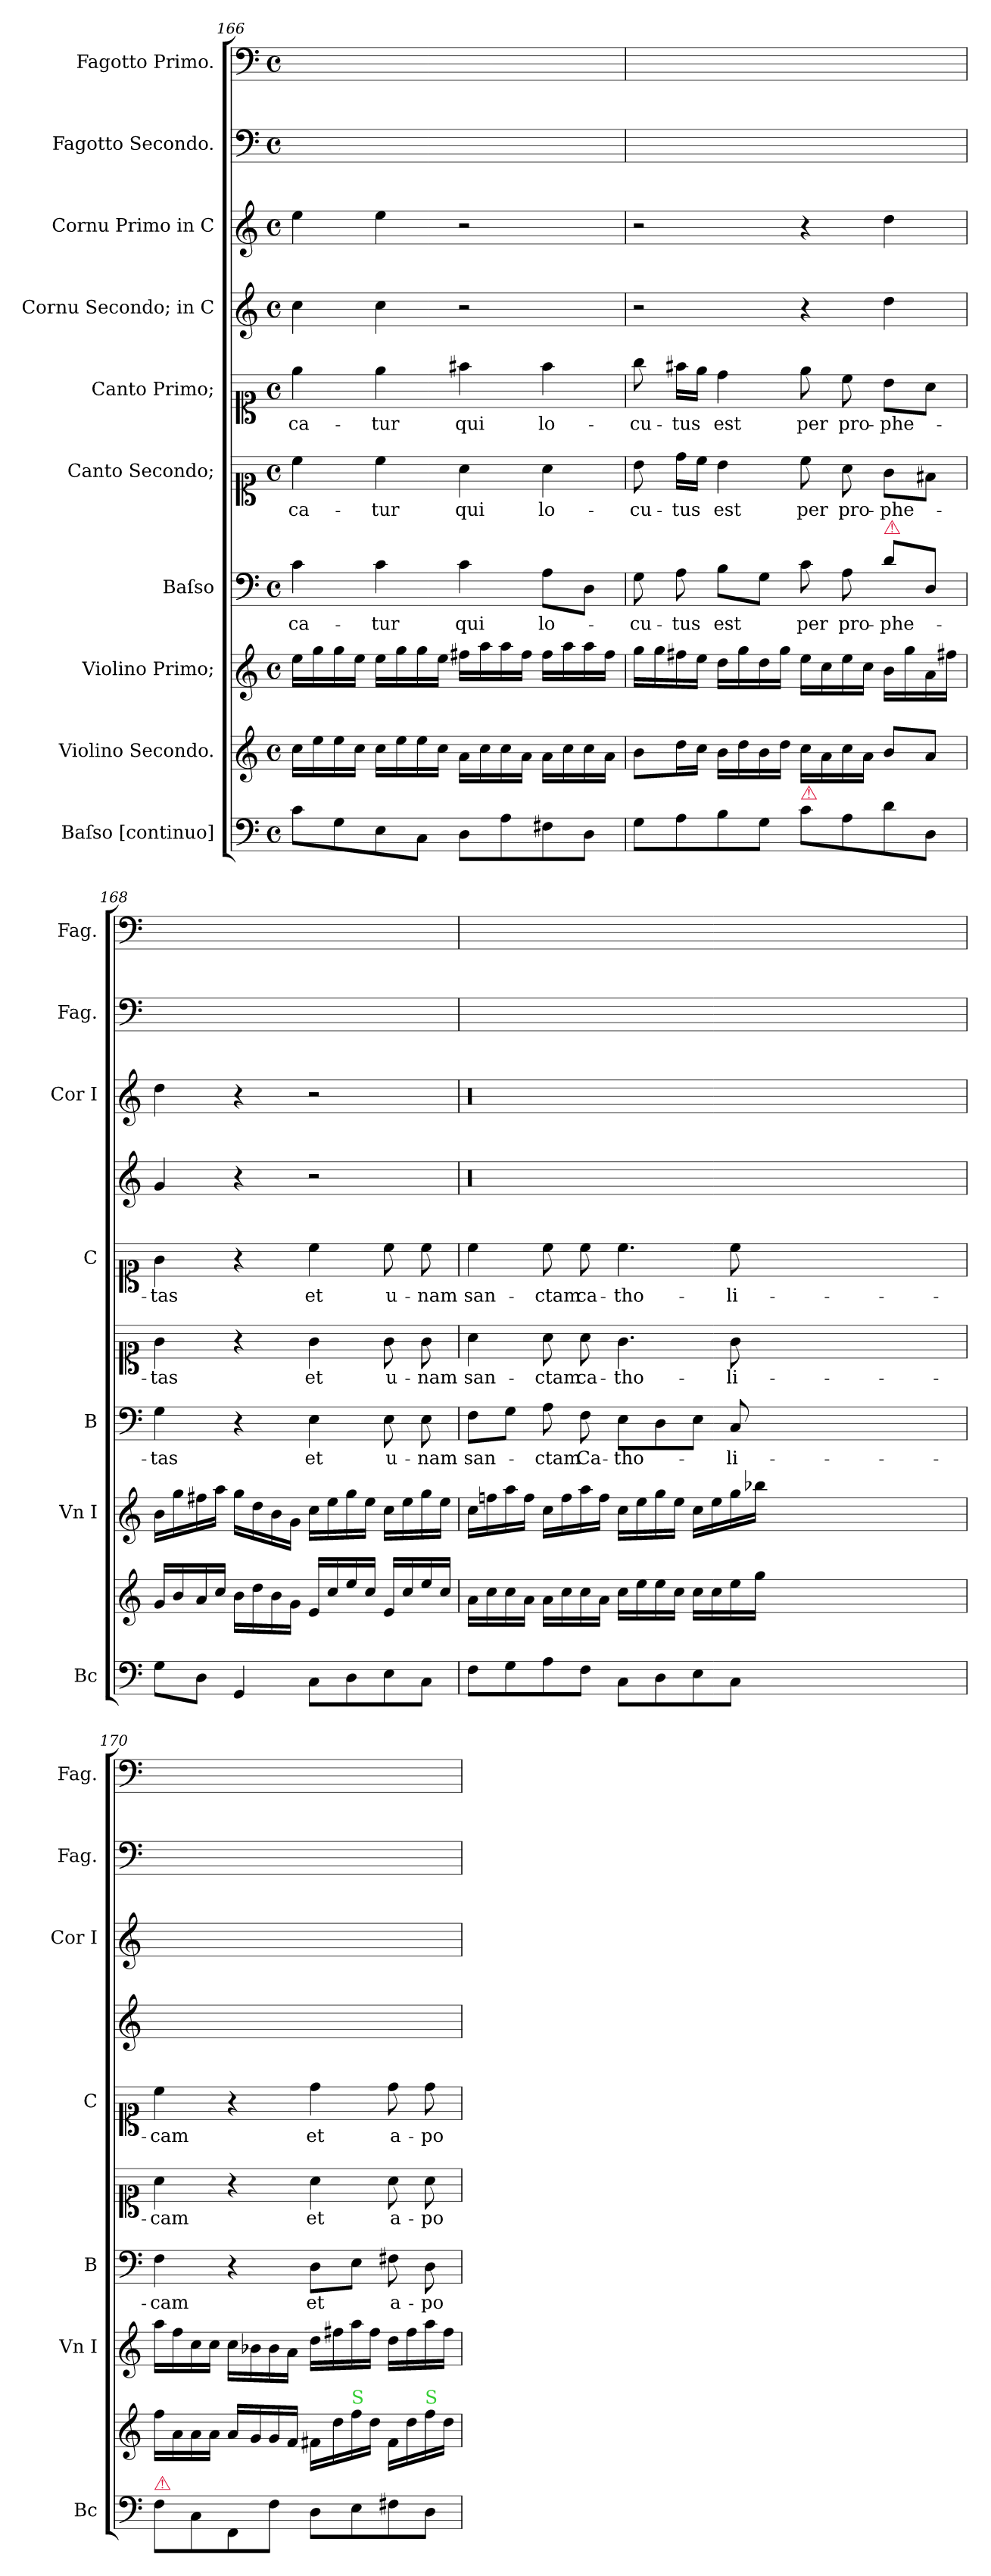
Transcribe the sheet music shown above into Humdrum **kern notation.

**kern	**kern	**kern	**kern	**text	**kern	**text	**kern	**text	**kern	**kern	**kern	**kern
*part10	*part9	*part8	*part7	*part7	*part6	*part6	*part5	*part5	*part4	*part3	*part2	*part1
*staff10	*staff9	*staff8	*staff7	*staff7	*staff6	*staff6	*staff5	*staff5	*staff4	*staff3	*staff2	*staff1
*I"Baſso [continuo]	*I"Violino Secondo.	*I"Violino Primo;	*I"Baſso	*	*I"Canto Secondo;	*	*I"Canto Primo;	*	*I"Cornu Secondo; in C	*I"Cornu Primo in C	*I"Fagotto Secondo.	*I"Fagotto Primo.
*I'Bc	*	*I'Vn I	*I'B	*	*	*	*I'C	*	*	*I'Cor I	*I'Fag.	*I'Fag.
*clefF4	*clefG2	*clefG2	*clefF4	*	*clefC1	*	*clefC1	*	*clefG2	*clefG2	*clefF4	*clefF4
*k[]	*k[]	*k[]	*k[]	*	*k[]	*	*k[]	*	*k[]	*k[]	*k[]	*k[]
*M4/4	*M4/4	*M4/4	*M4/4	*	*M4/4	*	*M4/4	*	*M4/4	*M4/4	*M4/4	*M4/4
*met(c)	*met(c)	*met(c)	*met(c)	*	*met(c)	*	*met(c)	*	*met(c)	*met(c)	*met(c)	*met(c)
=166	=166	=166	=166	=166	=166	=166	=166	=166	=166	=166	=166	=166
8cL	16ccLL	16eeLL	4c	-ca-	4cc\	-ca-	4ee	-ca-	4cc	4ee	1ryy	1ryy
.	16ee	16gg	.	.	.	.	.	.	.	.	.	.
8G	16ee	16gg	.	.	.	.	.	.	.	.	.	.
.	16ccJJ	16eeJJ	.	.	.	.	.	.	.	.	.	.
8E	16ccLL	16eeLL	4c	-tur	4cc\	-tur	4ee	-tur	4cc	4ee	.	.
.	16ee	16gg	.	.	.	.	.	.	.	.	.	.
8CJ	16ee	16gg	.	.	.	.	.	.	.	.	.	.
.	16ccJJ	16eeJJ	.	.	.	.	.	.	.	.	.	.
8DL	16aLL	16ff#XLL	4c	qui	4a\	qui	4ff#X	qui	2r	2r	.	.
.	16cc	16aa	.	.	.	.	.	.	.	.	.	.
8A	16cc	16aa	.	.	.	.	.	.	.	.	.	.
.	16aJJ	16ff#JJ	.	.	.	.	.	.	.	.	.	.
8F#X	16aLL	16ff#LL	8AL	lo-	4a\	lo-	4ff#	lo-	.	.	.	.
.	16cc	16aa	.	.	.	.	.	.	.	.	.	.
8DJ	16cc	16aa	8DJ	.	.	.	.	.	.	.	.	.
.	16aJJ	16ff#JJ	.	.	.	.	.	.	.	.	.	.
=167	=167	=167	=167	=167	=167	=167	=167	=167	=167	=167	=167	=167
8GL	8bL	16ggLL	8G	-cu-	8b\	-cu-	8gg	-cu-	2r	2r	1ryy	1ryy
.	.	16gg	.	.	.	.	.	.	.	.	.	.
8A	16ddL	16ff#X	8A	-tus	16dd\LL	-tus	16ff#XLL	-tus	.	.	.	.
.	16ccJJ	16eeJJ	.	.	16cc\JJ	.	16eeJJ	.	.	.	.	.
8B	16bLL	16ddLL	8BL	est	4b\	est	4dd	est	.	.	.	.
.	16dd	16gg	.	.	.	.	.	.	.	.	.	.
8GJ	16b	16dd	8GJ	.	.	.	.	.	.	.	.	.
.	16ddJJ	16ggJJ	.	.	.	.	.	.	.	.	.	.
!LO:TX:a:color=crimson:t=⚠	!	!	!	!	!	!	!	!	!	!	!	!
8c\L	16ccLL	16eeLL	8c	per	8cc\	per	8ee	per	4r	4r	.	.
.	16a	16cc	.	.	.	.	.	.	.	.	.	.
8A\	16cc	16ee	8A	pro-	8a\	pro-	8cc	pro-	.	.	.	.
.	16aJJ	16ccJJ	.	.	.	.	.	.	.	.	.	.
!	!	!	!LO:TX:a:color=crimson:t=⚠	!	!	!	!	!	!	!	!	!
8d\	8bL	16bLL	8d\L	-phe-	8g\L	-phe-	8bL	-phe-	4dd	4dd	.	.
.	.	16gg	.	.	.	.	.	.	.	.	.	.
8D/J	8aJ	16a	8D/J	.	8f#X\J	.	8aJ	.	.	.	.	.
.	.	16ff#XJJ	.	.	.	.	.	.	.	.	.	.
=168	=168	=168	=168	=168	=168	=168	=168	=168	=168	=168	=168	=168
8GL	16gLL	16bLL	4G	-tas	4g\	-tas	4g	-tas	4g	4dd	1ryy	1ryy
.	16b	16gg	.	.	.	.	.	.	.	.	.	.
8DJ	16a	16ff#X	.	.	.	.	.	.	.	.	.	.
.	16ccJJ	16aaJJ	.	.	.	.	.	.	.	.	.	.
4GG	16bLL	16ggLL	4r	.	4r	.	4r	.	4r	4r	.	.
.	16dd	16dd	.	.	.	.	.	.	.	.	.	.
.	16b	16b	.	.	.	.	.	.	.	.	.	.
.	16gJJ	16gJJ	.	.	.	.	.	.	.	.	.	.
8CL	16eLL	16ccLL	4E	et	4g\	et	4cc	et	2r	2r	.	.
.	16cc	16ee	.	.	.	.	.	.	.	.	.	.
8D	16ee	16gg	.	.	.	.	.	.	.	.	.	.
.	16ccJJ	16eeJJ	.	.	.	.	.	.	.	.	.	.
8E	16eLL	16ccLL	8E	u-	8g\	u-	8cc	u-	.	.	.	.
.	16cc	16ee	.	.	.	.	.	.	.	.	.	.
8CJ	16ee	16gg	8E	-nam	8g\	-nam	8cc	-nam	.	.	.	.
.	16ccJJ	16eeJJ	.	.	.	.	.	.	.	.	.	.
=169	=169	=169	=169	=169	=169	=169	=169	=169	=169	=169	=169	=169
8FL	16aLL	16ccLL	8FL	san-	4a\	san-	4cc	san-	00r	00r	1ryy	1ryy
.	16cc	16ffn	.	.	.	.	.	.	.	.	.	.
8G	16cc	16aa	8GJ	.	.	.	.	.	.	.	.	.
.	16aJJ	16ffJJ	.	.	.	.	.	.	.	.	.	.
8A	16aLL	16ccLL	8A	-ctam	8a\	-ctam	8cc	-ctam	.	.	.	.
.	16cc	16ff	.	.	.	.	.	.	.	.	.	.
8FJ	16cc	16aa	8F	Ca-	8a\	ca-	8cc	ca-	.	.	.	.
.	16aJJ	16ffJJ	.	.	.	.	.	.	.	.	.	.
8CL	16ccLL	16ccLL	8EL	-tho-	4.g\	-tho-	4.cc	-tho-	.	.	.	.
.	16ee	16ee	.	.	.	.	.	.	.	.	.	.
8D	16ee	16gg	8D	.	.	.	.	.	.	.	.	.
.	16ccJJ	16eeJJ	.	.	.	.	.	.	.	.	.	.
8E	16ccLL	16ccLL	8EJ	.	.	.	.	.	.	.	.	.
.	16cc	16ee	.	.	.	.	.	.	.	.	.	.
8CJ	16ee	16gg	8C	-li-	8g\	-li-	8cc	-li-	.	.	.	.
.	16ggJJ	16bb-XJJ	.	.	.	.	.	.	.	.	.	.
0.ryy	0.ryy	0.ryy	0.ryy	.	0.ryy	.	0.ryy	.	.	.	0.ryy	0.ryy
=170	=170	=170	=170	=170	=170	=170	=170	=170	=170	=170	=170	=170
!LO:TX:a:color=crimson:t=⚠	!	!	!	!	!	!	!	!	!	!	!	!
8F\L	16ffLL	16aaLL	4F	-cam	4a\	-cam	4cc	-cam	1ryy	1ryy	1ryy	1ryy
.	16a	16ff	.	.	.	.	.	.	.	.	.	.
8C\	16a	16cc	.	.	.	.	.	.	.	.	.	.
.	16aJJ	16ccJJ	.	.	.	.	.	.	.	.	.	.
8FF/	16aLL	16ccLL	4r	.	4r	.	4r	.	.	.	.	.
.	16g	16b-X	.	.	.	.	.	.	.	.	.	.
8F\J	16g	16b-	.	.	.	.	.	.	.	.	.	.
.	16fJJ	16aJJ	.	.	.	.	.	.	.	.	.	.
8DL	16f#XLL	16ddLL	8DL	et	4a\	et	4dd	et	.	.	.	.
.	16dd	16ff#X	.	.	.	.	.	.	.	.	.	.
!	!LO:TX:a:color=limegreen:t=S	!	!	!	!	!	!	!	!	!	!	!
8E	16ff	16aa	8EJ	.	.	.	.	.	.	.	.	.
.	16ddJJ	16ff#JJ	.	.	.	.	.	.	.	.	.	.
8F#X	16f#LL	16ddLL	8F#X	a-	8a\	a-	8dd	a-	.	.	.	.
.	16dd	16ff#	.	.	.	.	.	.	.	.	.	.
!	!LO:TX:a:color=limegreen:t=S	!	!	!	!	!	!	!	!	!	!	!
8DJ	16ff	16aa	8D	-po-	8a\	-po-	8dd	-po-	.	.	.	.
.	16ddJJ	16ff#JJ	.	.	.	.	.	.	.	.	.	.
=	=	=	=	=	=	=	=	=	=	=	=	=
*-	*-	*-	*-	*-	*-	*-	*-	*-	*-	*-	*-	*-
